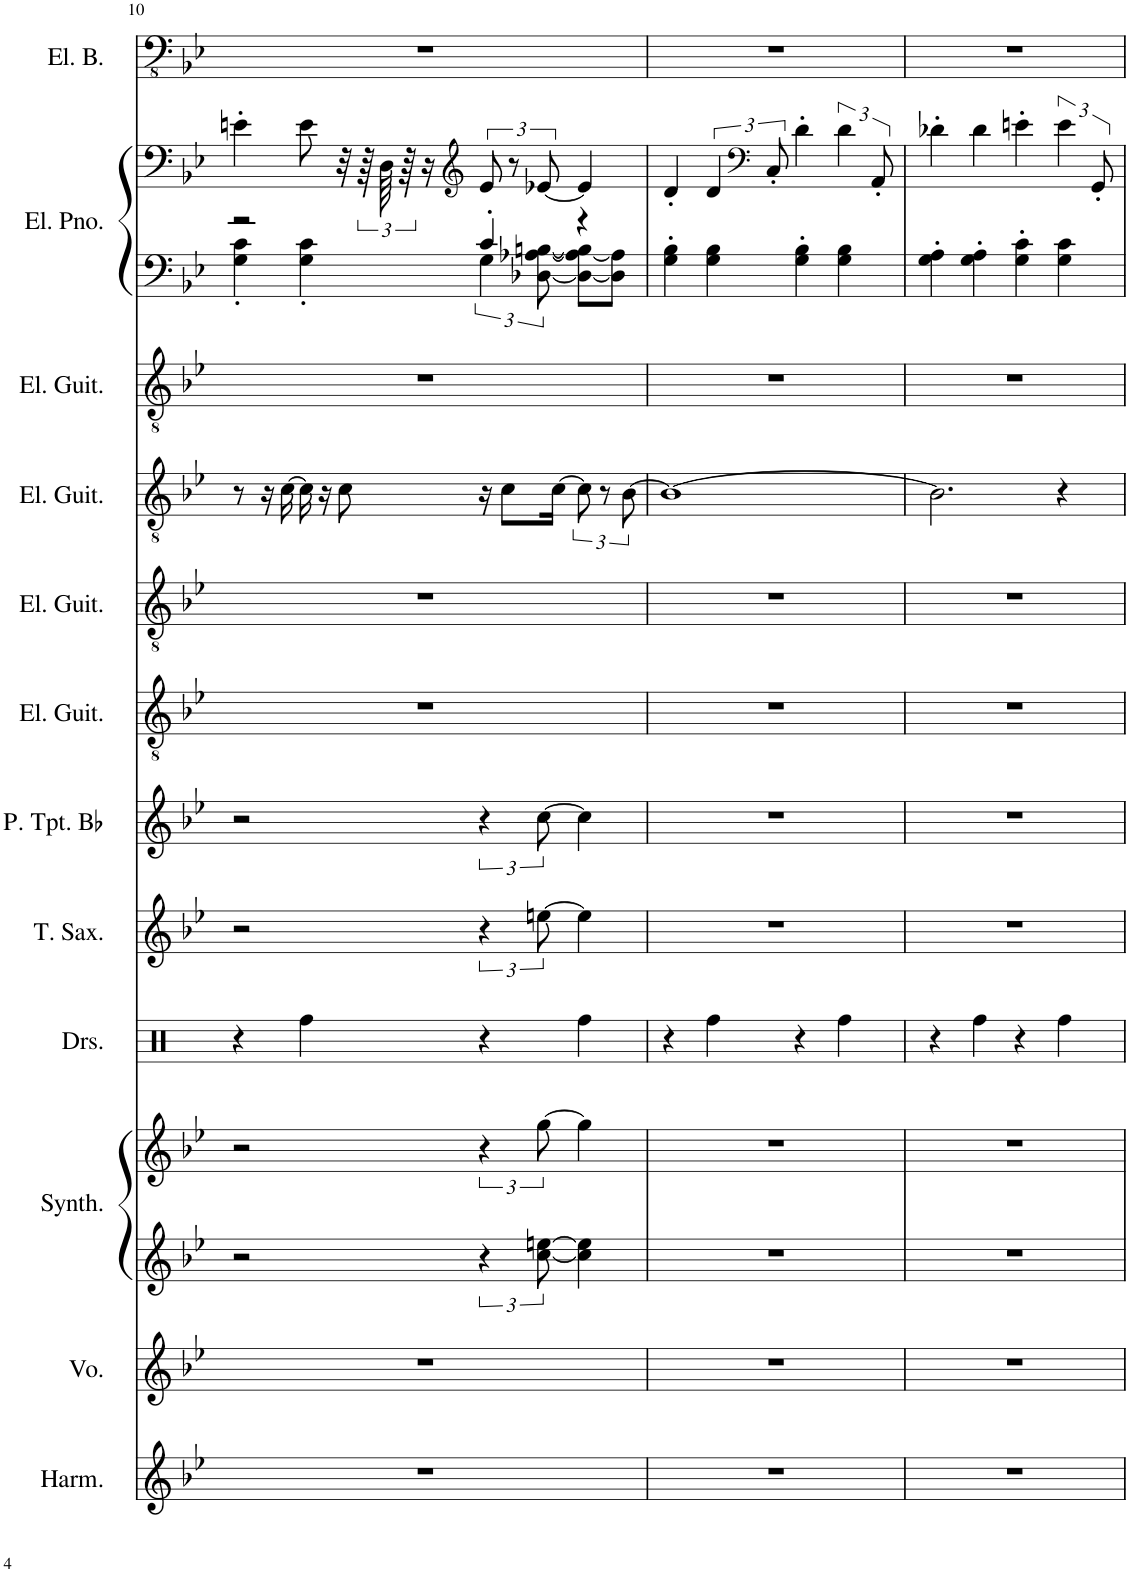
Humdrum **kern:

**kern	**kern	**kern	**kern	**kern	**kern	**kern	**kern	**kern	**kern	**kern	**kern	**kern	**kern
*part12	*part11	*part10	*part10	*part9	*part8	*part7	*part6	*part5	*part4	*part3	*part2	*part2	*part1
*staff14	*staff13	*staff12	*staff11	*staff10	*staff9	*staff8	*staff7	*staff6	*staff5	*staff4	*staff3	*staff2	*staff1
*I"16 Hole C Chromatic Harmonica	*I"Voice	*I"Brass Synthesizer	*	*I"Drumset	*I"Tenor Saxophone	*I"Piccolo Trumpet in Bb	*I"Electric Guitar	*I"Electric Guitar	*I"Electric Guitar	*I"Electric Guitar	*I"Electric Piano	*	*I"5-str. Electric Bass, 7869INTO
*I'Harm.	*I'Vo.	*I'Synth.	*	*I'Drs.	*I'T. Sax.	*I'P. Tpt. Bb	*I'El. Guit.	*I'El. Guit.	*I'El. Guit.	*I'El. Guit.	*I'El. Pno.	*	*I'El. B.
!!LO:PB:g=z
*clefG2	*clefG2	*clefG2	*clefG2	*clefX	*clefG2	*clefG2	*clefGv2	*clefGv2	*clefGv2	*clefGv2	*clefF4	*clefF4	*clefFv4
*	*	*	*	*	*Trd8c14	*Trd-6c-10	*	*	*	*	*	*	*
*k[b-e-]	*k[b-e-]	*k[b-e-]	*k[b-e-]	*k[]	*k[b-e-]	*k[b-e-]	*k[b-e-]	*k[b-e-]	*k[b-e-]	*k[b-e-]	*k[b-e-]	*k[b-e-]	*k[b-e-]
*M4/4	*M4/4	*M4/4	*M4/4	*M4/4	*M4/4	*M4/4	*M4/4	*M4/4	*M4/4	*M4/4	*M4/4	*M4/4	*M4/4
=10	=10	=10	=10	=10	=10	=10	=10	=10	=10	=10	=10	=10	=10
*	*	*	*	*	*	*	*	*	*	*	*^	*	*
1r	1r	2r	2r	4r	2r	2r	1r	1r	8r	1r	2r	4G\' 4c\'	4en'\	1r
.	.	.	.	.	.	.	.	.	16r	.	.	.	.	.
.	.	.	.	.	.	.	.	.	[16c\	.	.	.	.	.
.	.	.	.	4Rff\	.	.	.	.	16c\]	.	.	4G\' 4c\'	8e\	.
.	.	.	.	.	.	.	.	.	16r	.	.	.	.	.
.	.	.	.	.	.	.	.	.	8c\	.	.	.	32r	.
.	.	.	.	.	.	.	.	.	.	.	.	.	96r	.
.	.	.	.	.	.	.	.	.	.	.	.	.	96D\	.
.	.	.	.	.	.	.	.	.	.	.	.	.	96r	.
.	.	.	.	.	.	.	.	.	.	.	.	.	16r	.
*	*	*	*	*	*	*	*	*	*	*	*	*	*clefG2	*
.	.	6r	6r	4r	6r	6r	.	.	16r	.	4c'/	6G\	12e/	.
.	.	.	.	.	.	.	.	.	8c\L	.	.	.	.	.
.	.	.	.	.	.	.	.	.	.	.	.	.	12r	.
.	.	[12cc\ [12een\	[12gg\	.	[12een\	[12cc\	.	.	.	.	.	[12D-X\ [12A-X\ [12Bn\	[12e-X/	.
.	.	.	.	.	.	.	.	.	[16c\Jk	.	.	.	.	.
.	.	4cc\] 4ee\]	4gg\]	4Rff\	4ee\]	4cc\]	.	.	12c\]	.	4r	8D-\_ 8A-\_ 8B\]L	4e-/]	.
.	.	.	.	.	.	.	.	.	12r	.	.	.	.	.
.	.	.	.	.	.	.	.	.	.	.	.	8D-\] 8A-\]J	.	.
.	.	.	.	.	.	.	.	.	[12B-\	.	.	.	.	.
*	*	*	*	*	*	*	*	*	*	*	*v	*v	*	*
=11	=11	=11	=11	=11	=11	=11	=11	=11	=11	=11	=11	=11	=11
1r	1r	1r	1r	4r	1r	1r	1r	1r	1B-_	1r	4G\' 4B-\'	4d'/	1r
.	.	.	.	4Rff\	.	.	.	.	.	.	4G\ 4B-\	6d/	.
*	*	*	*	*	*	*	*	*	*	*	*	*clefF4	*
.	.	.	.	.	.	.	.	.	.	.	.	12C'/	.
.	.	.	.	4r	.	.	.	.	.	.	4G\' 4B-\'	4d'\	.
.	.	.	.	4Rff\	.	.	.	.	.	.	4G\ 4B-\	6d\	.
.	.	.	.	.	.	.	.	.	.	.	.	12AA'/	.
=12	=12	=12	=12	=12	=12	=12	=12	=12	=12	=12	=12	=12	=12
1r	1r	1r	1r	4r	1r	1r	1r	1r	2.B-\]	1r	4G\' 4A\'	4d-X'\	1r
.	.	.	.	4Rff\	.	.	.	.	.	.	4G\' 4A\'	4d-\	.
.	.	.	.	4r	.	.	.	.	.	.	4G\' 4c\'	4en'\	.
.	.	.	.	4Rff\	.	.	.	.	4r	.	4G\ 4c\	6e\	.
.	.	.	.	.	.	.	.	.	.	.	.	12GG'/	.
=	=	=	=	=	=	=	=	=	=	=	=	=	=
*-	*-	*-	*-	*-	*-	*-	*-	*-	*-	*-	*-	*-	*-
